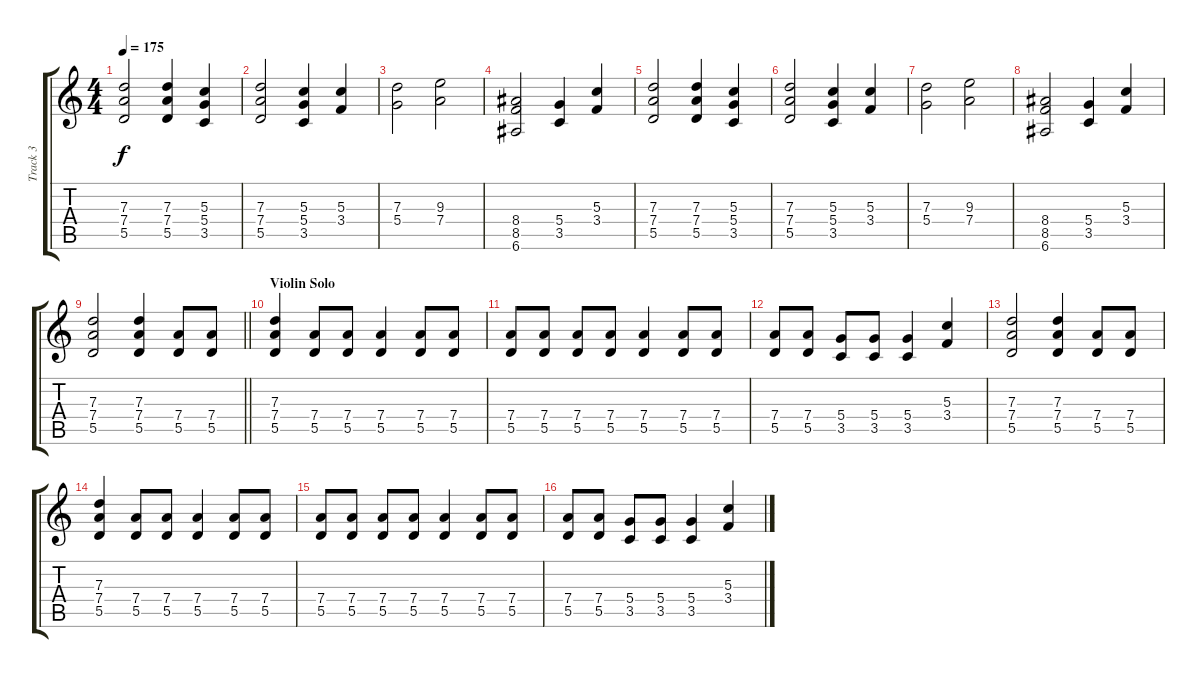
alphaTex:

\track ("Track 3" "Track 3") {instrument distortionguitar}
\staff {score tabs}
\tuning (E4 B3 G3 D3 A2 E2) {hide}
\ts (4 4)
\tempo 175
\clef g2
\ks c
(7.3 7.4 5.5).2{dy f} (7.3 7.4 5.5).4 (5.3 5.4 3.5).4 |
(7.3 7.4 5.5).2 (5.3 5.4 3.5).4 (5.3 3.4).4 |
(7.3 5.4).2 (9.3 7.4).2 |
(8.4 8.5 6.6).2 (5.4 3.5).4 (5.3 3.4).4 |
(7.3 7.4 5.5).2 (7.3 7.4 5.5).4 (5.3 5.4 3.5).4 |
(7.3 7.4 5.5).2 (5.3 5.4 3.5).4 (5.3 3.4).4 |
(7.3 5.4).2 (9.3 7.4).2 |
(8.4 8.5 6.6).2 (5.4 3.5).4 (5.3 3.4).4 |
\barLineRight lightlight
(7.3 7.4 5.5).2 (7.3 7.4 5.5).4 (7.4 5.5).8 (7.4 5.5).8 |
\section ("" "Violin Solo")
(7.3 7.4 5.5).4 (7.4 5.5).8 (7.4 5.5).8 (7.4 5.5).4 (7.4 5.5).8 (7.4 5.5).8 |
(7.4 5.5).8 (7.4 5.5).8 (7.4 5.5).8 (7.4 5.5).8 (7.4 5.5).4 (7.4 5.5).8 (7.4 5.5).8 |
(7.4 5.5).8 (7.4 5.5).8 (5.4 3.5).8 (5.4 3.5).8 (5.4 3.5).4 (5.3 3.4).4 |
(7.3 7.4 5.5).2 (7.3 7.4 5.5).4 (7.4 5.5).8 (7.4 5.5).8 |
(7.3 7.4 5.5).4 (7.4 5.5).8 (7.4 5.5).8 (7.4 5.5).4 (7.4 5.5).8 (7.4 5.5).8 |
(7.4 5.5).8 (7.4 5.5).8 (7.4 5.5).8 (7.4 5.5).8 (7.4 5.5).4 (7.4 5.5).8 (7.4 5.5).8 |
(7.4 5.5).8 (7.4 5.5).8 (5.4 3.5).8 (5.4 3.5).8 (5.4 3.5).4 (5.3 3.4).4
